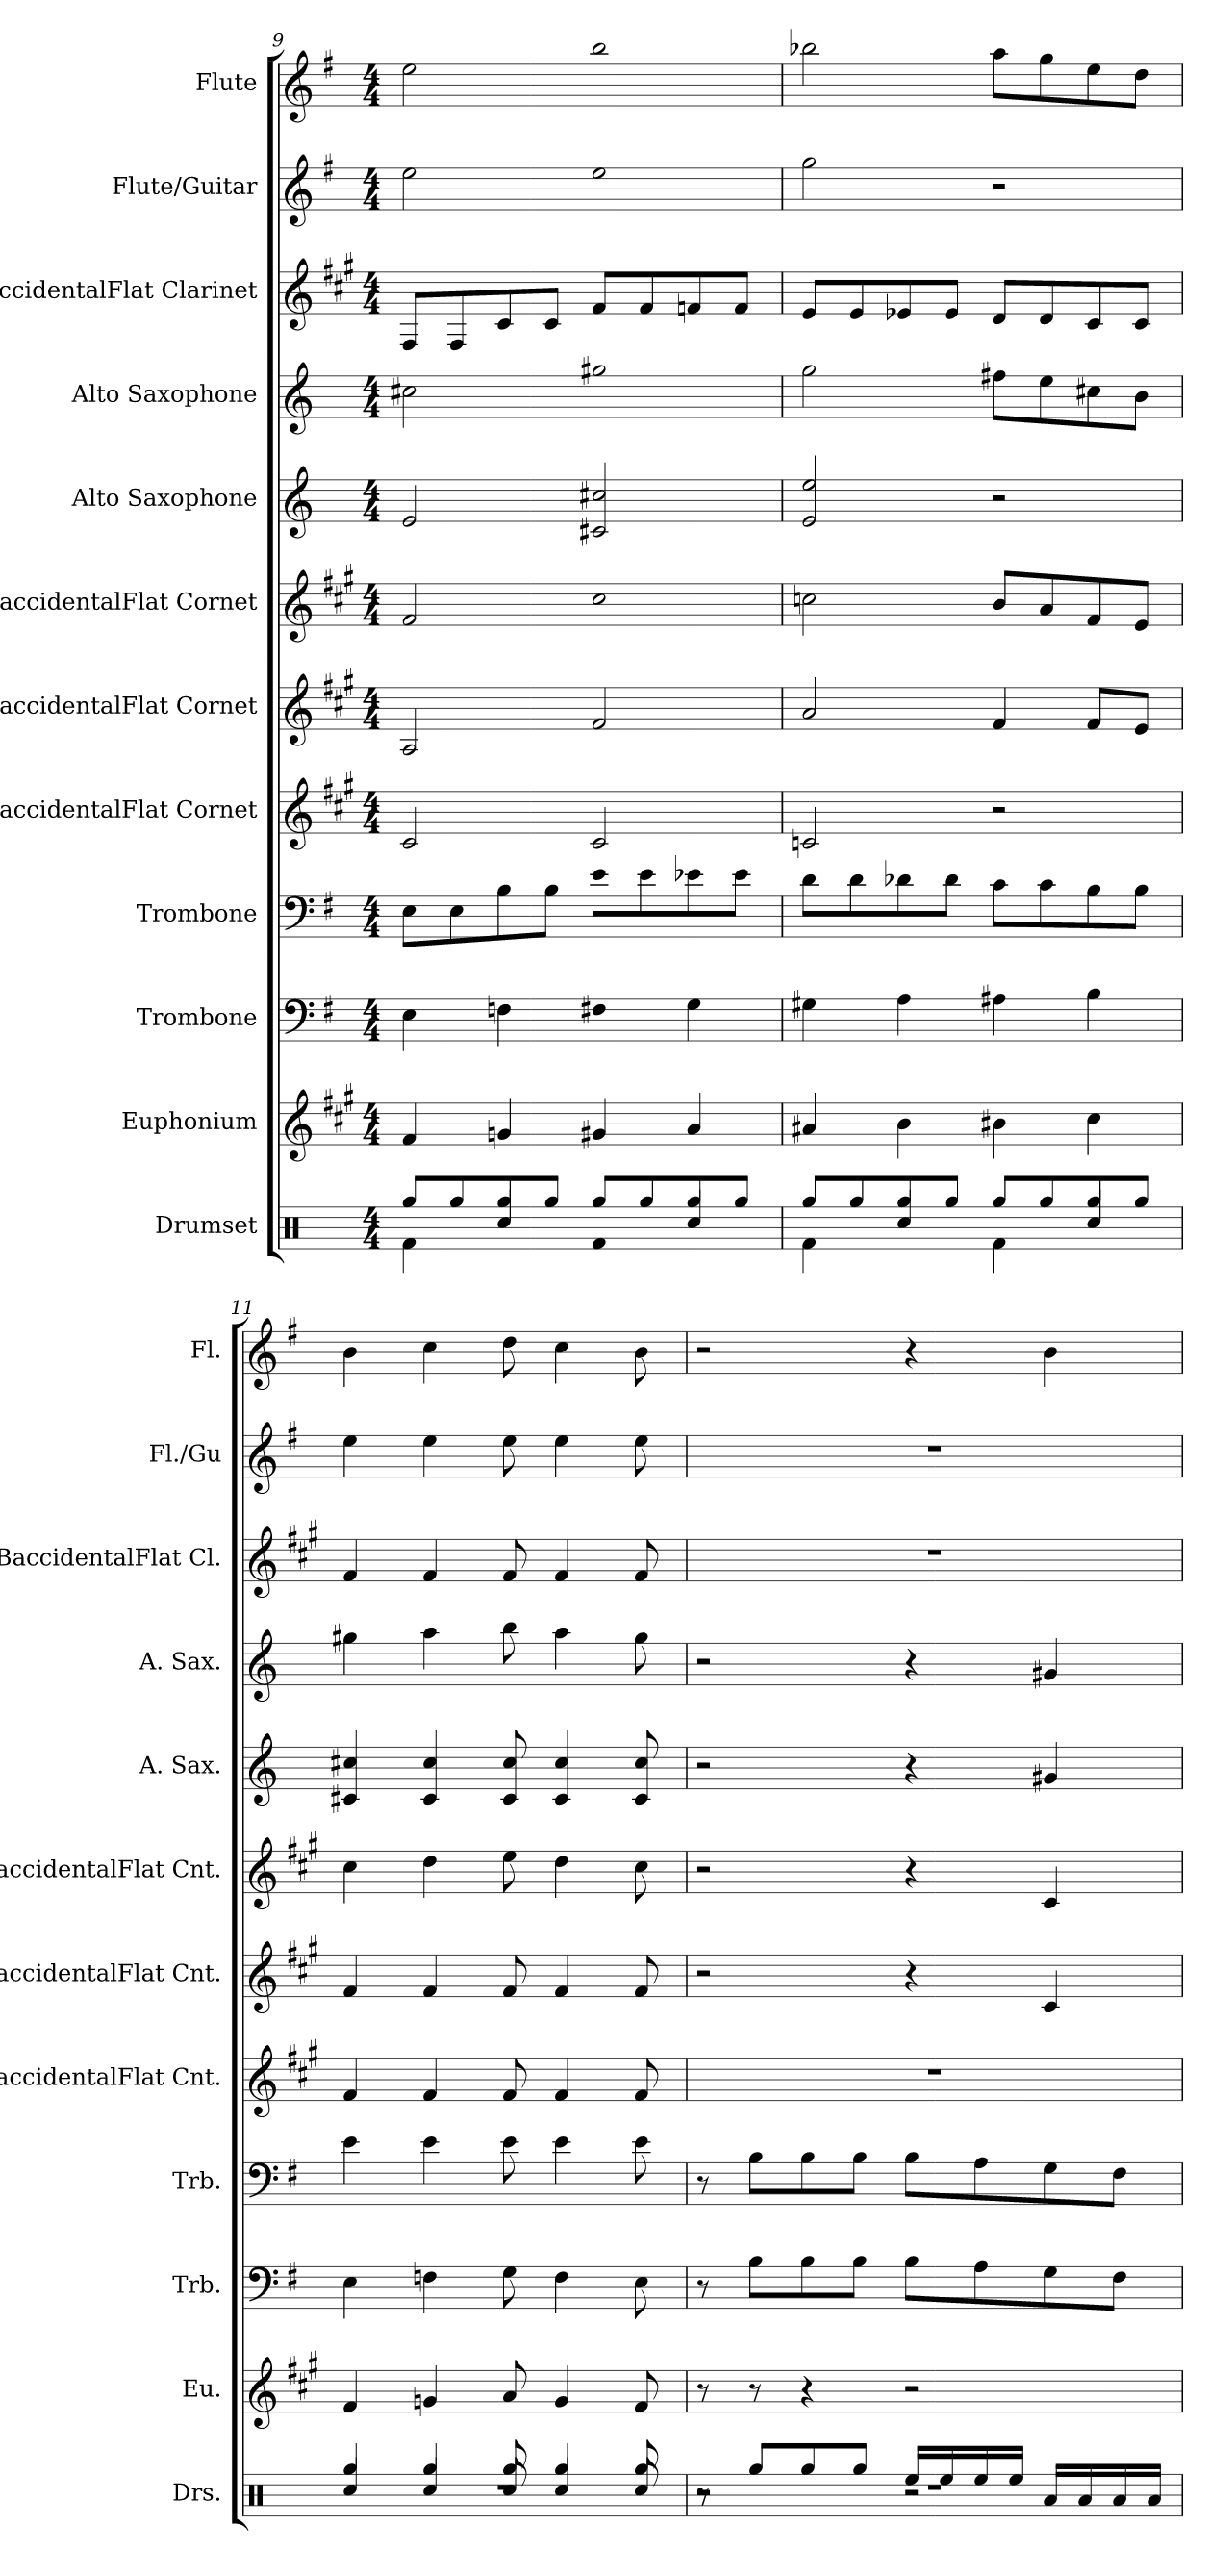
**kern	**kern	**kern	**kern	**kern	**kern	**kern	**kern	**kern	**kern	**kern	**kern
*part12	*part11	*part10	*part9	*part8	*part7	*part6	*part5	*part4	*part3	*part2	*part1
*staff12	*staff11	*staff10	*staff9	*staff8	*staff7	*staff6	*staff5	*staff4	*staff3	*staff2	*staff1
*I"Drumset	*I"Euphonium	*I"Trombone	*I"Trombone	*I"BaccidentalFlat Cornet	*I"BaccidentalFlat Cornet	*I"BaccidentalFlat Cornet	*I"Alto Saxophone	*I"Alto Saxophone	*I"BaccidentalFlat Clarinet	*I"Flute/Guitar	*I"Flute
*I'Drs.	*I'Eu.	*I'Trb.	*I'Trb.	*I'BaccidentalFlat Cnt.	*I'BaccidentalFlat Cnt.	*I'BaccidentalFlat Cnt.	*I'A. Sax.	*I'A. Sax.	*I'BaccidentalFlat Cl.	*I'Fl./Gu	*I'Fl.
!!LO:PB:g=z
*clefX	*clefG2	*clefF4	*clefF4	*clefG2	*clefG2	*clefG2	*clefG2	*clefG2	*clefG2	*clefG2	*clefG2
*	*ITrd-1c-1	*	*	*ITrd1c2	*ITrd1c2	*ITrd1c2	*ITrd5c9	*ITrd5c9	*ITrd1c2	*	*
*k[]	*k[b-e-]	*k[f#]	*k[f#]	*k[f#]	*k[f#]	*k[f#]	*k[b-e-a-]	*k[b-e-a-]	*k[f#]	*k[f#]	*k[f#]
*M4/4	*M4/4	*M4/4	*M4/4	*M4/4	*M4/4	*M4/4	*M4/4	*M4/4	*M4/4	*M4/4	*M4/4
=9	=9	=9	=9	=9	=9	=9	=9	=9	=9	=9	=9
*^	*	*	*	*	*	*	*	*	*	*	*
4Rf\	8Rgg/L	4g/	4E\	8E\L	2B/	2G/	2e/	2G/	2en\	8E/L	2ee\	2ee\
.	8Rgg/	.	.	8E\	.	.	.	.	.	8E/	.	.
4Rcc/	8Rgg/	4a-X/	4Fn\	8B\	.	.	.	.	.	8B/	.	.
.	8Rgg/J	.	.	8B\J	.	.	.	.	.	8B/J	.	.
4Rf\	8Rgg/L	4an/	4F#X\	8e\L	2B/	2e/	2b\	2En/ 2en/	2bn\	8e/L	2ee\	2bb\
.	8Rgg/	.	.	8e\	.	.	.	.	.	8e/	.	.
4Rcc/	8Rgg/	4b-/	4G\	8e-X\	.	.	.	.	.	8e-X/	.	.
.	8Rgg/J	.	.	8e-\J	.	.	.	.	.	8e-/J	.	.
=10	=10	=10	=10	=10	=10	=10	=10	=10	=10	=10	=10	=10
4Rf\	8Rgg/L	4bn/	4G#X\	8d\L	2B-X/	2g/	2b-X\	2G/ 2g/	2b-\	8d/L	2gg\	2bb-X\
.	8Rgg/	.	.	8d\	.	.	.	.	.	8d/	.	.
4Rcc/	8Rgg/	4cc\	4A\	8d-X\	.	.	.	.	.	8d-X/	.	.
.	8Rgg/J	.	.	8d-\J	.	.	.	.	.	8d-/J	.	.
4Rf\	8Rgg/L	4cc#X\	4A#X\	8c\L	2r	4e/	8a/L	2r	8an\L	8c/L	2r	8aa\L
.	8Rgg/	.	.	8c\	.	.	8g/	.	8g\	8c/	.	8gg\
4Rcc/	8Rgg/	4dd\	4B\	8B\	.	8e/L	8e/	.	8en\	8B/	.	8ee\
.	8Rgg/J	.	.	8B\J	.	8d/J	8d/J	.	8d\J	8B/J	.	8dd\J
=11	=11	=11	=11	=11	=11	=11	=11	=11	=11	=11	=11	=11
*	*^	*	*	*	*	*	*	*	*	*	*	*
1r	4Rgg/	4Rcc/	4g/	4E\	4e\	4e/	4e/	4b\	4En/ 4en/	4bn\	4e/	4ee\	4b\
.	4Rgg/	4Rcc/	4a-X/	4Fn\	4e\	4e/	4e/	4cc\	4E/ 4e/	4cc\	4e/	4ee\	4cc\
.	8Rgg/	8Rcc/	8b-/	8G\	8e\	8e/	8e/	8dd\	8E/ 8e/	8dd\	8e/	8ee\	8dd\
.	4Rgg/	4Rcc/	4a-/	4F\	4e\	4e/	4e/	4cc\	4E/ 4e/	4cc\	4e/	4ee\	4cc\
.	8Rgg/	8Rcc/	8g/	8E\	8e\	8e/	8e/	8b\	8E/ 8e/	8b\	8e/	8ee\	8b\
=12	=12	=12	=12	=12	=12	=12	=12	=12	=12	=12	=12	=12	=12
1r	8r	2r	8r	8r	8r	1r	2r	2r	2r	2r	1r	1r	2r
.	8Rgg/L	.	8r	8B\L	8B\L	.	.	.	.	.	.	.	.
.	8Rgg/	.	4r	8B\	8B\	.	.	.	.	.	.	.	.
.	8Rgg/J	.	.	8B\J	8B\J	.	.	.	.	.	.	.	.
.	2r	16Ree/LL	2r	8B\L	8B\L	.	4r	4r	4r	4r	.	.	4r
.	.	16Ree/	.	.	.	.	.	.	.	.	.	.	.
.	.	16Ree/	.	8A\	8A\	.	.	.	.	.	.	.	.
.	.	16Ree/JJ	.	.	.	.	.	.	.	.	.	.	.
.	.	16Ra/LL	.	8G\	8G\	.	4B/	4B/	4Bn/	4Bn/	.	.	4b\
.	.	16Ra/	.	.	.	.	.	.	.	.	.	.	.
.	.	16Ra/	.	8F#\J	8F#\J	.	.	.	.	.	.	.	.
.	.	16Ra/JJ	.	.	.	.	.	.	.	.	.	.	.
*v	*v	*v	*	*	*	*	*	*	*	*	*	*	*
=	=	=	=	=	=	=	=	=	=	=	=
*-	*-	*-	*-	*-	*-	*-	*-	*-	*-	*-	*-
